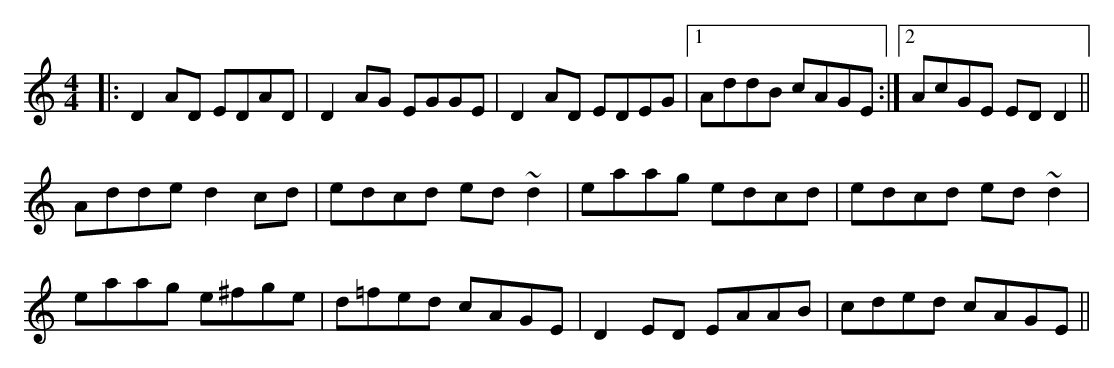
X:1
M:4/4
K:Ddor
|:D2AD EDAD|D2AG EGGE|D2AD EDEG|1 AddB cAGE:|2 AcGE EDD2||
Adde d2cd|edcd ed~d2|eaag edcd|edcd ed~d2|
eaag e^fge|d=fed cAGE|D2ED EAAB|cded cAGE||
